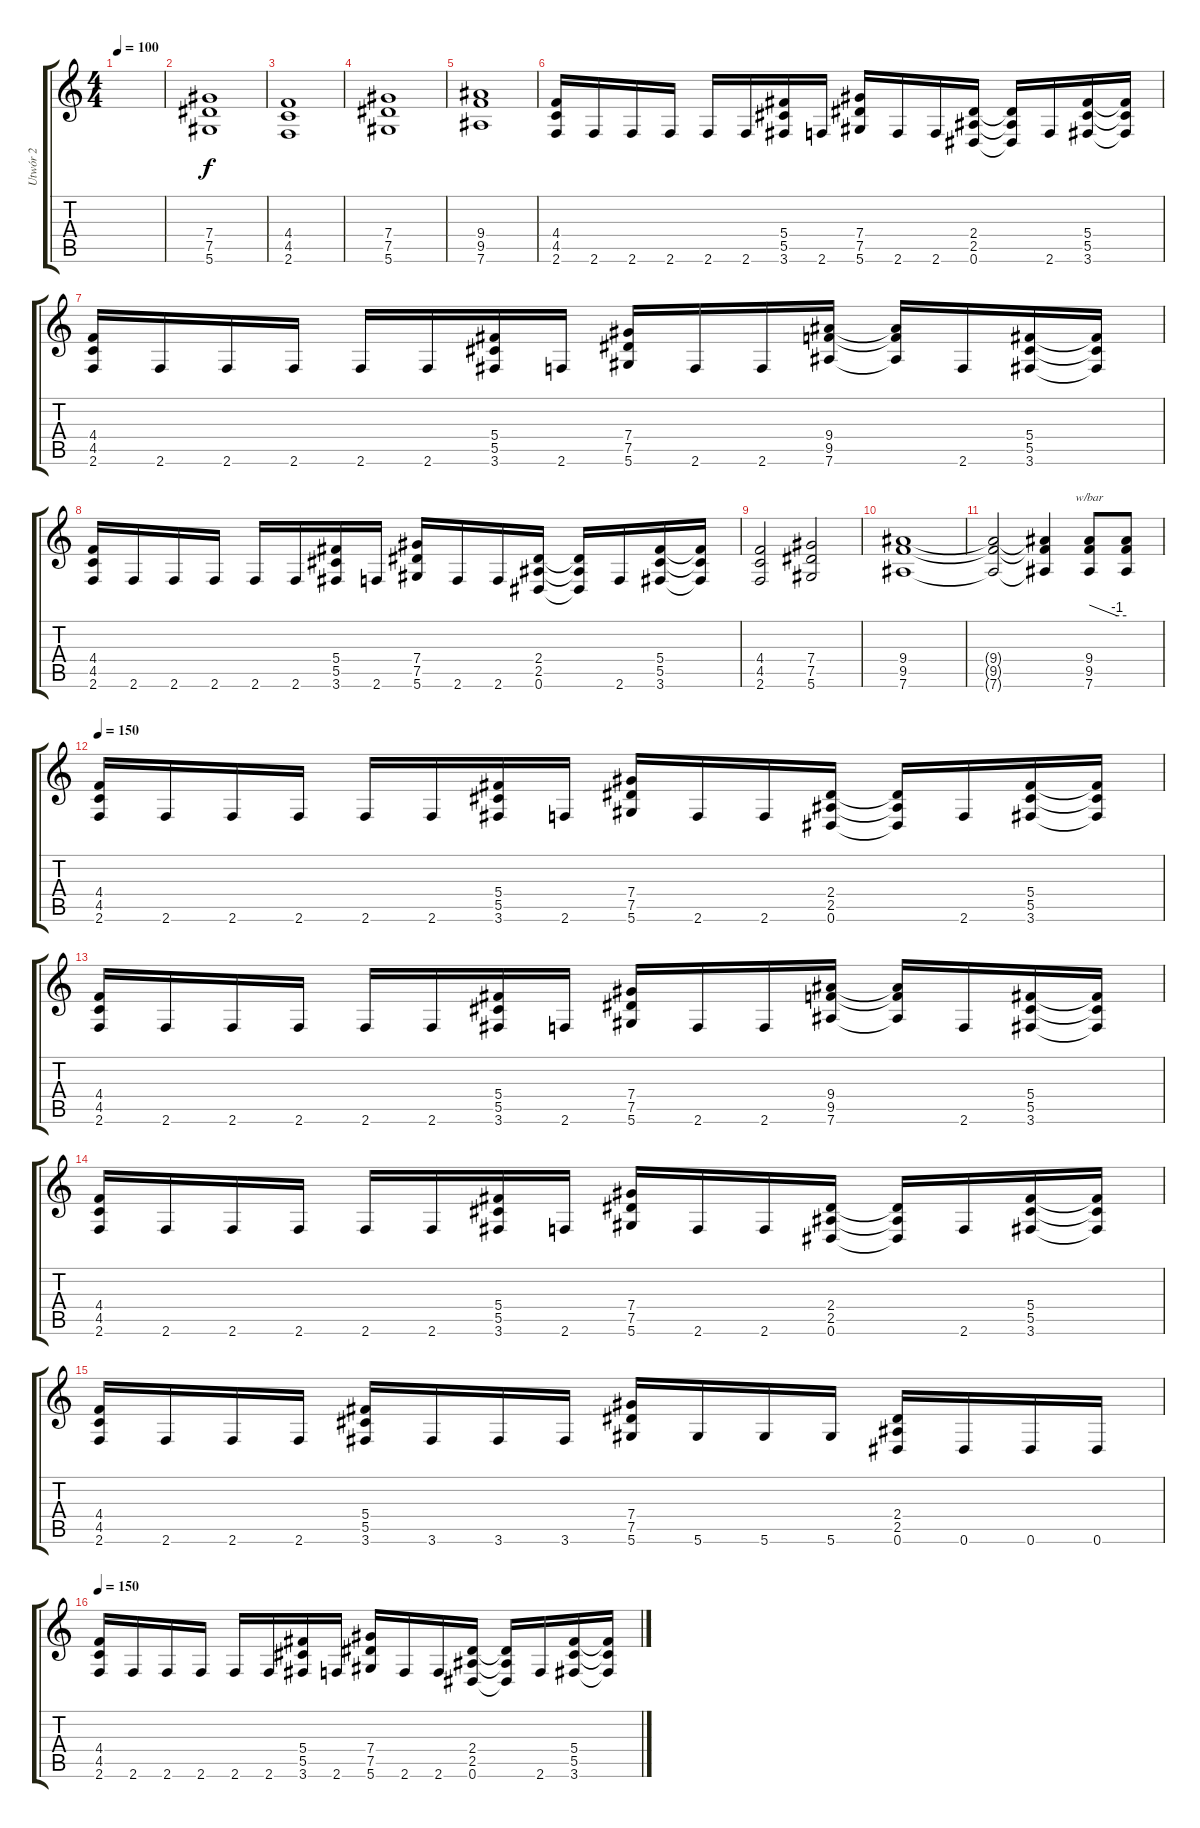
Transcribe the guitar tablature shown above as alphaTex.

\track ("Utwór 2" "Utwór 2") {instrument distortionguitar}
\staff {score tabs}
\tuning (Eb4 Bb3 Gb3 Db3 Ab2 Eb2) {hide}
\ts (4 4)
\tempo 100
\clef g2
\ks c
|
(7.4 7.5 5.6).1 |
(4.4 4.5 2.6).1 |
(7.4 7.5 5.6).1 |
(9.4 9.5 7.6).1 |
(4.4 4.5 2.6).16 2.6.16 2.6.16 2.6.16 2.6.16 2.6.16 (5.4 5.5 3.6).16 2.6.16 (7.4 7.5 5.6).16 2.6.16 2.6.16 (2.4 2.5 0.6).16 (2.4{t} 2.5{t} 0.6{t}).16 2.6.16 (5.4 5.5 3.6).16 (5.4{t} 5.5{t} 3.6{t}).16 |
(4.4 4.5 2.6).16 2.6.16 2.6.16 2.6.16 2.6.16 2.6.16 (5.4 5.5 3.6).16 2.6.16 (7.4 7.5 5.6).16 2.6.16 2.6.16 (9.4 9.5 7.6).16 (9.4{t} 9.5{t} 7.6{t}).16 2.6.16 (5.4 5.5 3.6).16 (5.4{t} 5.5{t} 3.6{t}).16 |
(4.4 4.5 2.6).16 2.6.16 2.6.16 2.6.16 2.6.16 2.6.16 (5.4 5.5 3.6).16 2.6.16 (7.4 7.5 5.6).16 2.6.16 2.6.16 (2.4 2.5 0.6).16 (2.4{t} 2.5{t} 0.6{t}).16 2.6.16 (5.4 5.5 3.6).16 (5.4{t} 5.5{t} 3.6{t}).16 |
(4.4 4.5 2.6).2 (7.4 7.5 5.6).2 |
(9.4 9.5 7.6).1 |
(9.4{t} 9.5{t} 7.6{t}).2 (9.4{t} 9.5{t} 7.6{t}).4 (9.4 9.5 7.6).8{tbe (custom default 0 0 45 -4 60 -4)} (9.4{t} 9.5{t} 7.6{t}).8 |
\tempo 150
(4.4 4.5 2.6).16 2.6.16 2.6.16 2.6.16 2.6.16 2.6.16 (5.4 5.5 3.6).16 2.6.16 (7.4 7.5 5.6).16 2.6.16 2.6.16 (2.4 2.5 0.6).16 (2.4{t} 2.5{t} 0.6{t}).16 2.6.16 (5.4 5.5 3.6).16 (5.4{t} 5.5{t} 3.6{t}).16 |
(4.4 4.5 2.6).16 2.6.16 2.6.16 2.6.16 2.6.16 2.6.16 (5.4 5.5 3.6).16 2.6.16 (7.4 7.5 5.6).16 2.6.16 2.6.16 (9.4 9.5 7.6).16 (9.4{t} 9.5{t} 7.6{t}).16 2.6.16 (5.4 5.5 3.6).16 (5.4{t} 5.5{t} 3.6{t}).16 |
(4.4 4.5 2.6).16 2.6.16 2.6.16 2.6.16 2.6.16 2.6.16 (5.4 5.5 3.6).16 2.6.16 (7.4 7.5 5.6).16 2.6.16 2.6.16 (2.4 2.5 0.6).16 (2.4{t} 2.5{t} 0.6{t}).16 2.6.16 (5.4 5.5 3.6).16 (5.4{t} 5.5{t} 3.6{t}).16 |
(4.4 4.5 2.6).16 2.6.16 2.6.16 2.6.16 (5.4 5.5 3.6).16 3.6.16 3.6.16 3.6.16 (7.4 7.5 5.6).16 5.6.16 5.6.16 5.6.16 (2.4 2.5 0.6).16 0.6.16 0.6.16 0.6.16 |
\tempo 150
(4.4 4.5 2.6).16 2.6.16 2.6.16 2.6.16 2.6.16 2.6.16 (5.4 5.5 3.6).16 2.6.16 (7.4 7.5 5.6).16 2.6.16 2.6.16 (2.4 2.5 0.6).16 (2.4{t} 2.5{t} 0.6{t}).16 2.6.16 (5.4 5.5 3.6).16 (5.4{t} 5.5{t} 3.6{t}).16
